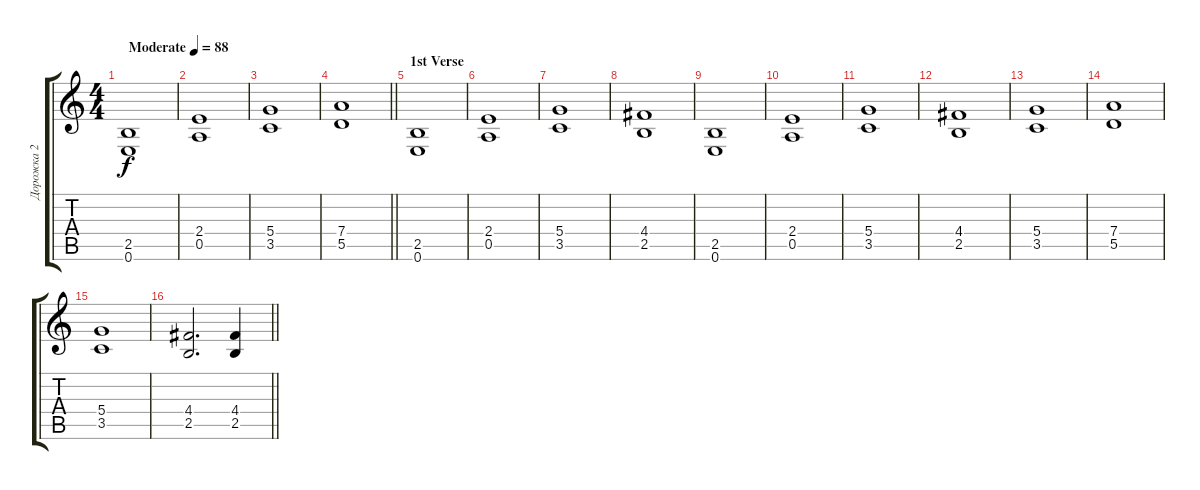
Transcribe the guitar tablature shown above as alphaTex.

\track ("Дорожка 2" "Дорожка 2") {instrument overdrivenguitar}
\staff {score tabs}
\tuning (E4 B3 G3 D3 A2 E2) {hide}
\ts (4 4)
\tempo (88 "Moderate")
\clef g2
\ks c
(2.5 0.6).1{dy f instrument overdrivenguitar} |
(2.4 0.5).1 |
(5.4 3.5).1 |
\barLineRight lightlight
(7.4 5.5).1 |
\section ("" "1st Verse")
(2.5 0.6).1 |
(2.4 0.5).1 |
(5.4 3.5).1 |
(4.4 2.5).1 |
(2.5 0.6).1 |
(2.4 0.5).1 |
(5.4 3.5).1 |
(4.4 2.5).1 |
(5.4 3.5).1 |
(7.4 5.5).1 |
(5.4 3.5).1 |
\barLineRight lightlight
(4.4 2.5).2{d} (4.4 2.5).4
